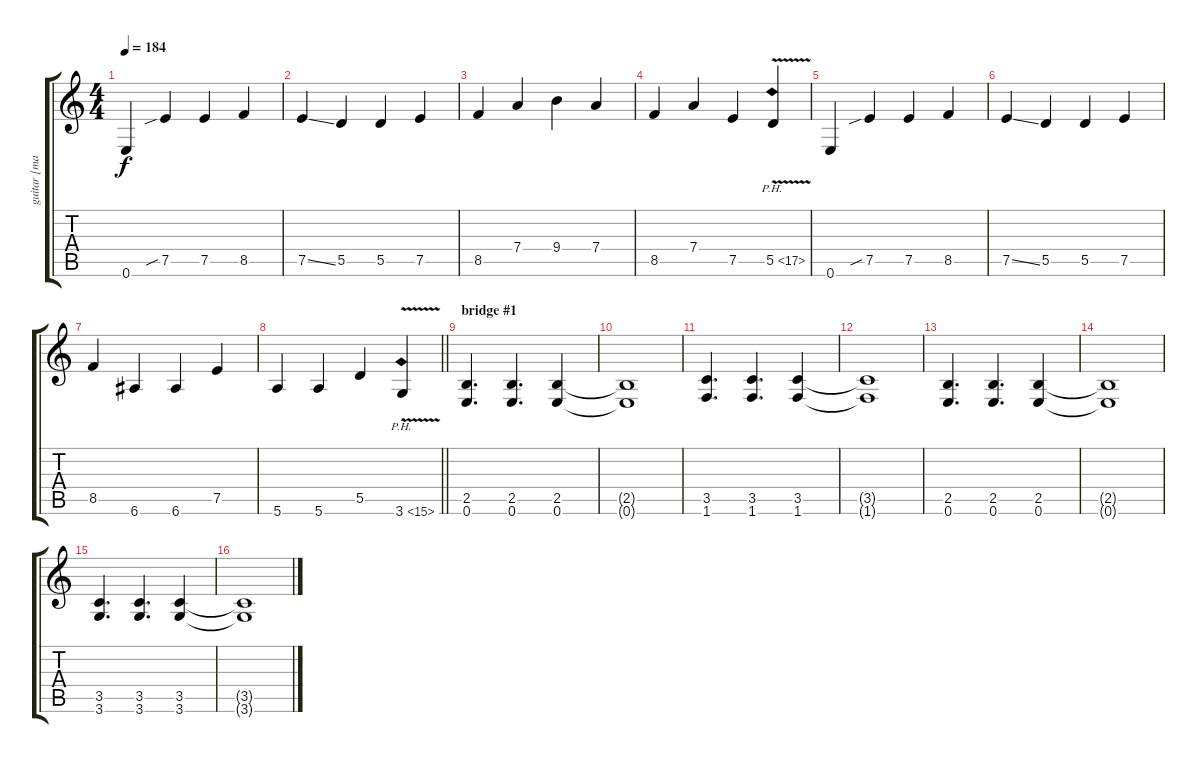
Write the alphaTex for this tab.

\track ("guitar [maneki]" "guitar [ma") {instrument distortionguitar}
\staff {score tabs}
\tuning (E4 B3 G3 D3 A2 E2) {hide}
\ts (4 4)
\tempo 184
\clef g2
\ks c
0.6.4{dy f} 7.5{sib}.4 7.5.4 8.5.4 |
7.5{ss}.4 5.5.4 5.5.4 7.5.4 |
8.5.4 7.4.4 9.4.4 7.4.4 |
8.5.4 7.4.4 7.5.4 5.5{ph 12 v}.4 |
0.6.4 7.5{sib}.4 7.5.4 8.5.4 |
7.5{ss}.4 5.5.4 5.5.4 7.5.4 |
8.5.4 6.6.4 6.6.4 7.5.4 |
\barLineRight lightlight
5.6.4 5.6.4 5.5.4 3.6{ph 12 v}.4 |
\section ("" "bridge #1")
(2.5 0.6).4{d} (2.5 0.6).4{d} (2.5 0.6).4 |
(2.5{t} 0.6{t}).1 |
(3.5 1.6).4{d} (3.5 1.6).4{d} (3.5 1.6).4 |
(3.5{t} 1.6{t}).1 |
(2.5 0.6).4{d} (2.5 0.6).4{d} (2.5 0.6).4 |
(2.5{t} 0.6{t}).1 |
(3.5 3.6).4{d} (3.5 3.6).4{d} (3.5 3.6).4 |
(3.5{t} 3.6{t}).1
